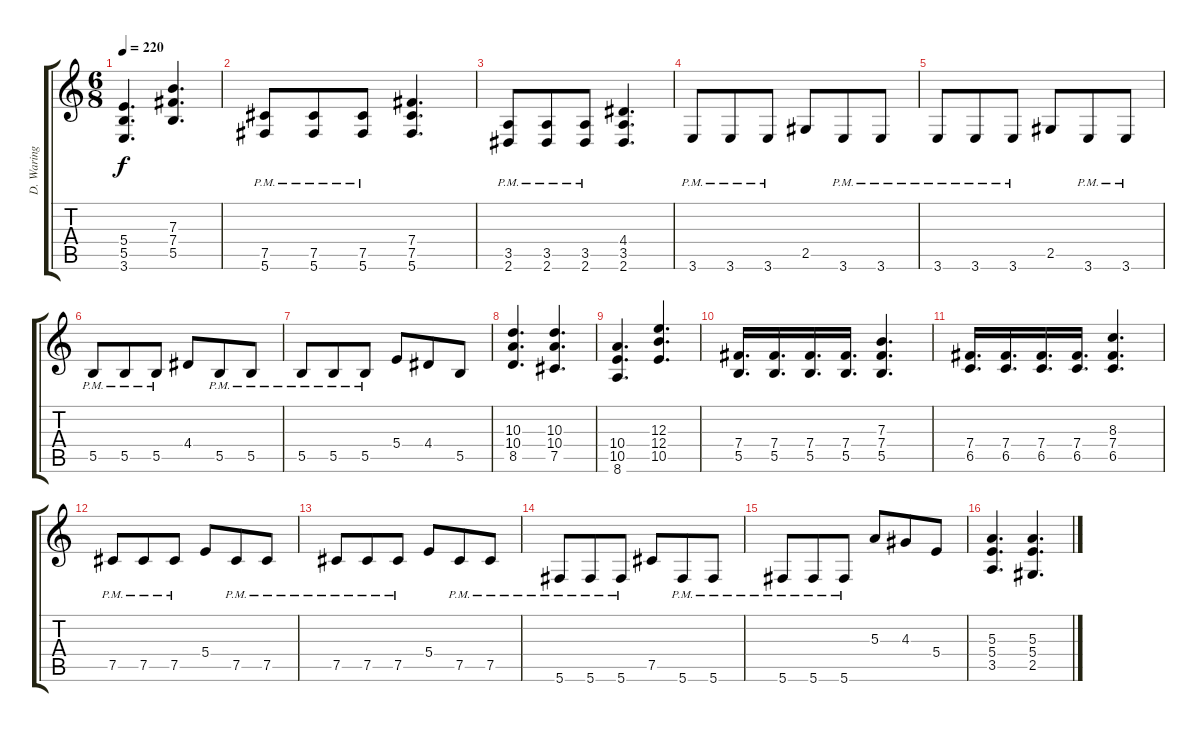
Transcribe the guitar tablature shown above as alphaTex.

\track ("D. Waring Gtr." "D. Waring ") {instrument distortionguitar}
\staff {score tabs}
\tuning (Db4 Ab3 E3 B2 Gb2 Db2) {hide}
\ts (6 8)
\tempo 220
\clef g2
\ks c
(5.4 5.5 3.6).4{d dy f} (7.3 7.4 5.5).4{d} |
(7.5{pm} 5.6{pm}).8 (7.5{pm} 5.6{pm}).8 (7.5{pm} 5.6{pm}).8 (7.4 7.5 5.6).4{d} |
(3.5{pm} 2.6{pm}).8 (3.5{pm} 2.6{pm}).8 (3.5{pm} 2.6{pm}).8 (4.4 3.5 2.6).4{d} |
3.6{pm}.8 3.6{pm}.8 3.6{pm}.8 2.5.8 3.6{pm}.8 3.6{pm}.8 |
3.6{pm}.8 3.6{pm}.8 3.6{pm}.8 2.5.8 3.6{pm}.8 3.6{pm}.8 |
5.5{pm}.8 5.5{pm}.8 5.5{pm}.8 4.4.8 5.5{pm}.8 5.5{pm}.8 |
5.5{pm}.8 5.5{pm}.8 5.5{pm}.8 5.4.8 4.4.8 5.5.8 |
(10.3 10.4 8.5).4{d} (10.3 10.4 7.5).4{d} |
(10.4 10.5 8.6).4{d} (12.3 12.4 10.5).4{d} |
(7.4 5.5).16{d} (7.4 5.5).16{d} (7.4 5.5).16{d} (7.4 5.5).16{d} (7.3 7.4 5.5).4{d} |
(7.4 6.5).16{d} (7.4 6.5).16{d} (7.4 6.5).16{d} (7.4 6.5).16{d} (8.3 7.4 6.5).4{d} |
7.5{pm}.8 7.5{pm}.8 7.5{pm}.8 5.4.8 7.5{pm}.8 7.5{pm}.8 |
7.5{pm}.8 7.5{pm}.8 7.5{pm}.8 5.4.8 7.5{pm}.8 7.5{pm}.8 |
5.6{pm}.8 5.6{pm}.8 5.6{pm}.8 7.5.8 5.6{pm}.8 5.6{pm}.8 |
5.6{pm}.8 5.6{pm}.8 5.6{pm}.8 5.3.8 4.3.8 5.4.8 |
(5.3 5.4 3.5).4{d} (5.3 5.4 2.5).4{d}
